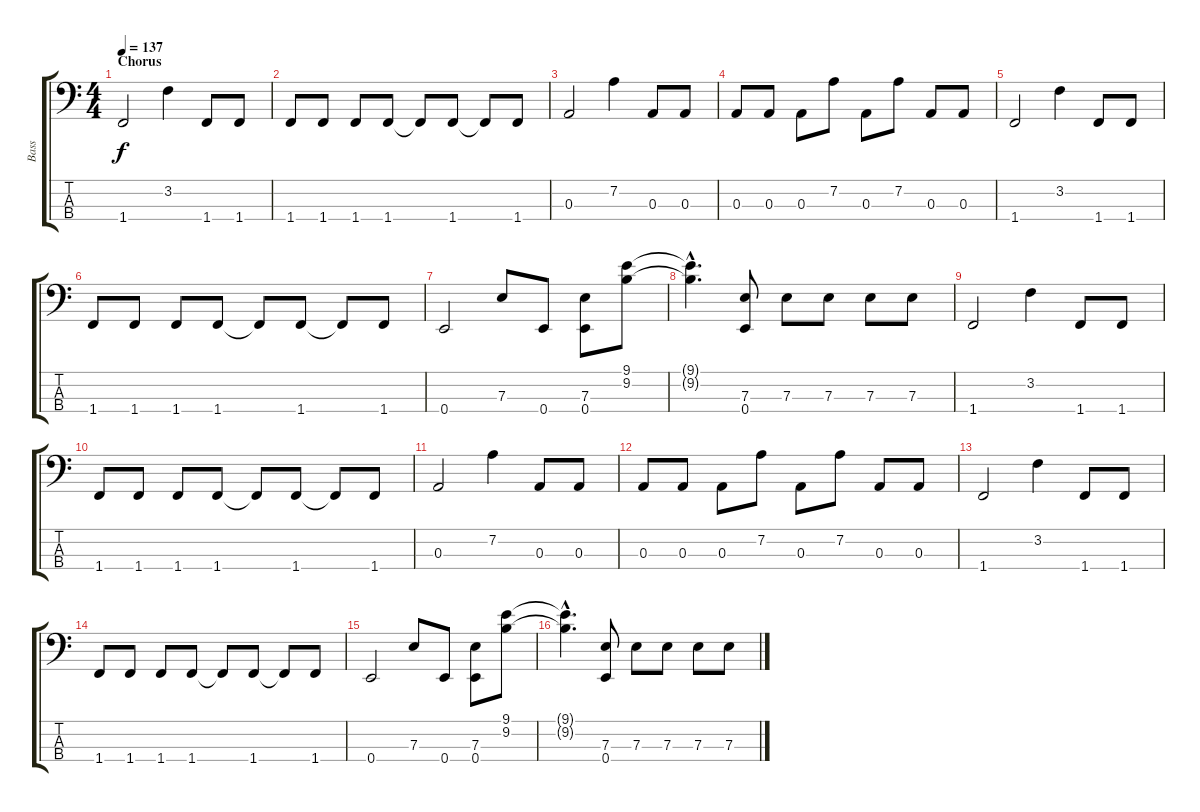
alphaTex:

\track ("Bass" "Bass") {instrument slapbass2}
\staff {score tabs}
\tuning (G2 D2 A1 E1) {hide}
\ts (4 4)
\section ("" "Chorus")
\tempo 137
\clef f4
\ks c
1.4.2{dy f} 3.2.4 1.4.8 1.4.8 |
1.4.8 1.4.8 1.4.8 1.4.8 1.4{t}.8 1.4.8 1.4{t}.8 1.4.8 |
0.3.2 7.2.4 0.3.8 0.3.8 |
0.3.8 0.3.8 0.3.8 7.2.8 0.3.8 7.2.8 0.3.8 0.3.8 |
1.4.2 3.2.4 1.4.8 1.4.8 |
1.4.8 1.4.8 1.4.8 1.4.8 1.4{t}.8 1.4.8 1.4{t}.8 1.4.8 |
0.4.2 7.3.8 0.4.8 (7.3 0.4).8 (9.1 9.2).8 |
(9.1{hac t} 9.2{hac t}).4{d} (7.3 0.4).8 7.3.8 7.3.8 7.3.8 7.3.8 |
1.4.2 3.2.4 1.4.8 1.4.8 |
1.4.8 1.4.8 1.4.8 1.4.8 1.4{t}.8 1.4.8 1.4{t}.8 1.4.8 |
0.3.2 7.2.4 0.3.8 0.3.8 |
0.3.8 0.3.8 0.3.8 7.2.8 0.3.8 7.2.8 0.3.8 0.3.8 |
1.4.2 3.2.4 1.4.8 1.4.8 |
1.4.8 1.4.8 1.4.8 1.4.8 1.4{t}.8 1.4.8 1.4{t}.8 1.4.8 |
0.4.2 7.3.8 0.4.8 (7.3 0.4).8 (9.1 9.2).8 |
(9.1{hac t} 9.2{hac t}).4{d} (7.3 0.4).8 7.3.8 7.3.8 7.3.8 7.3.8
